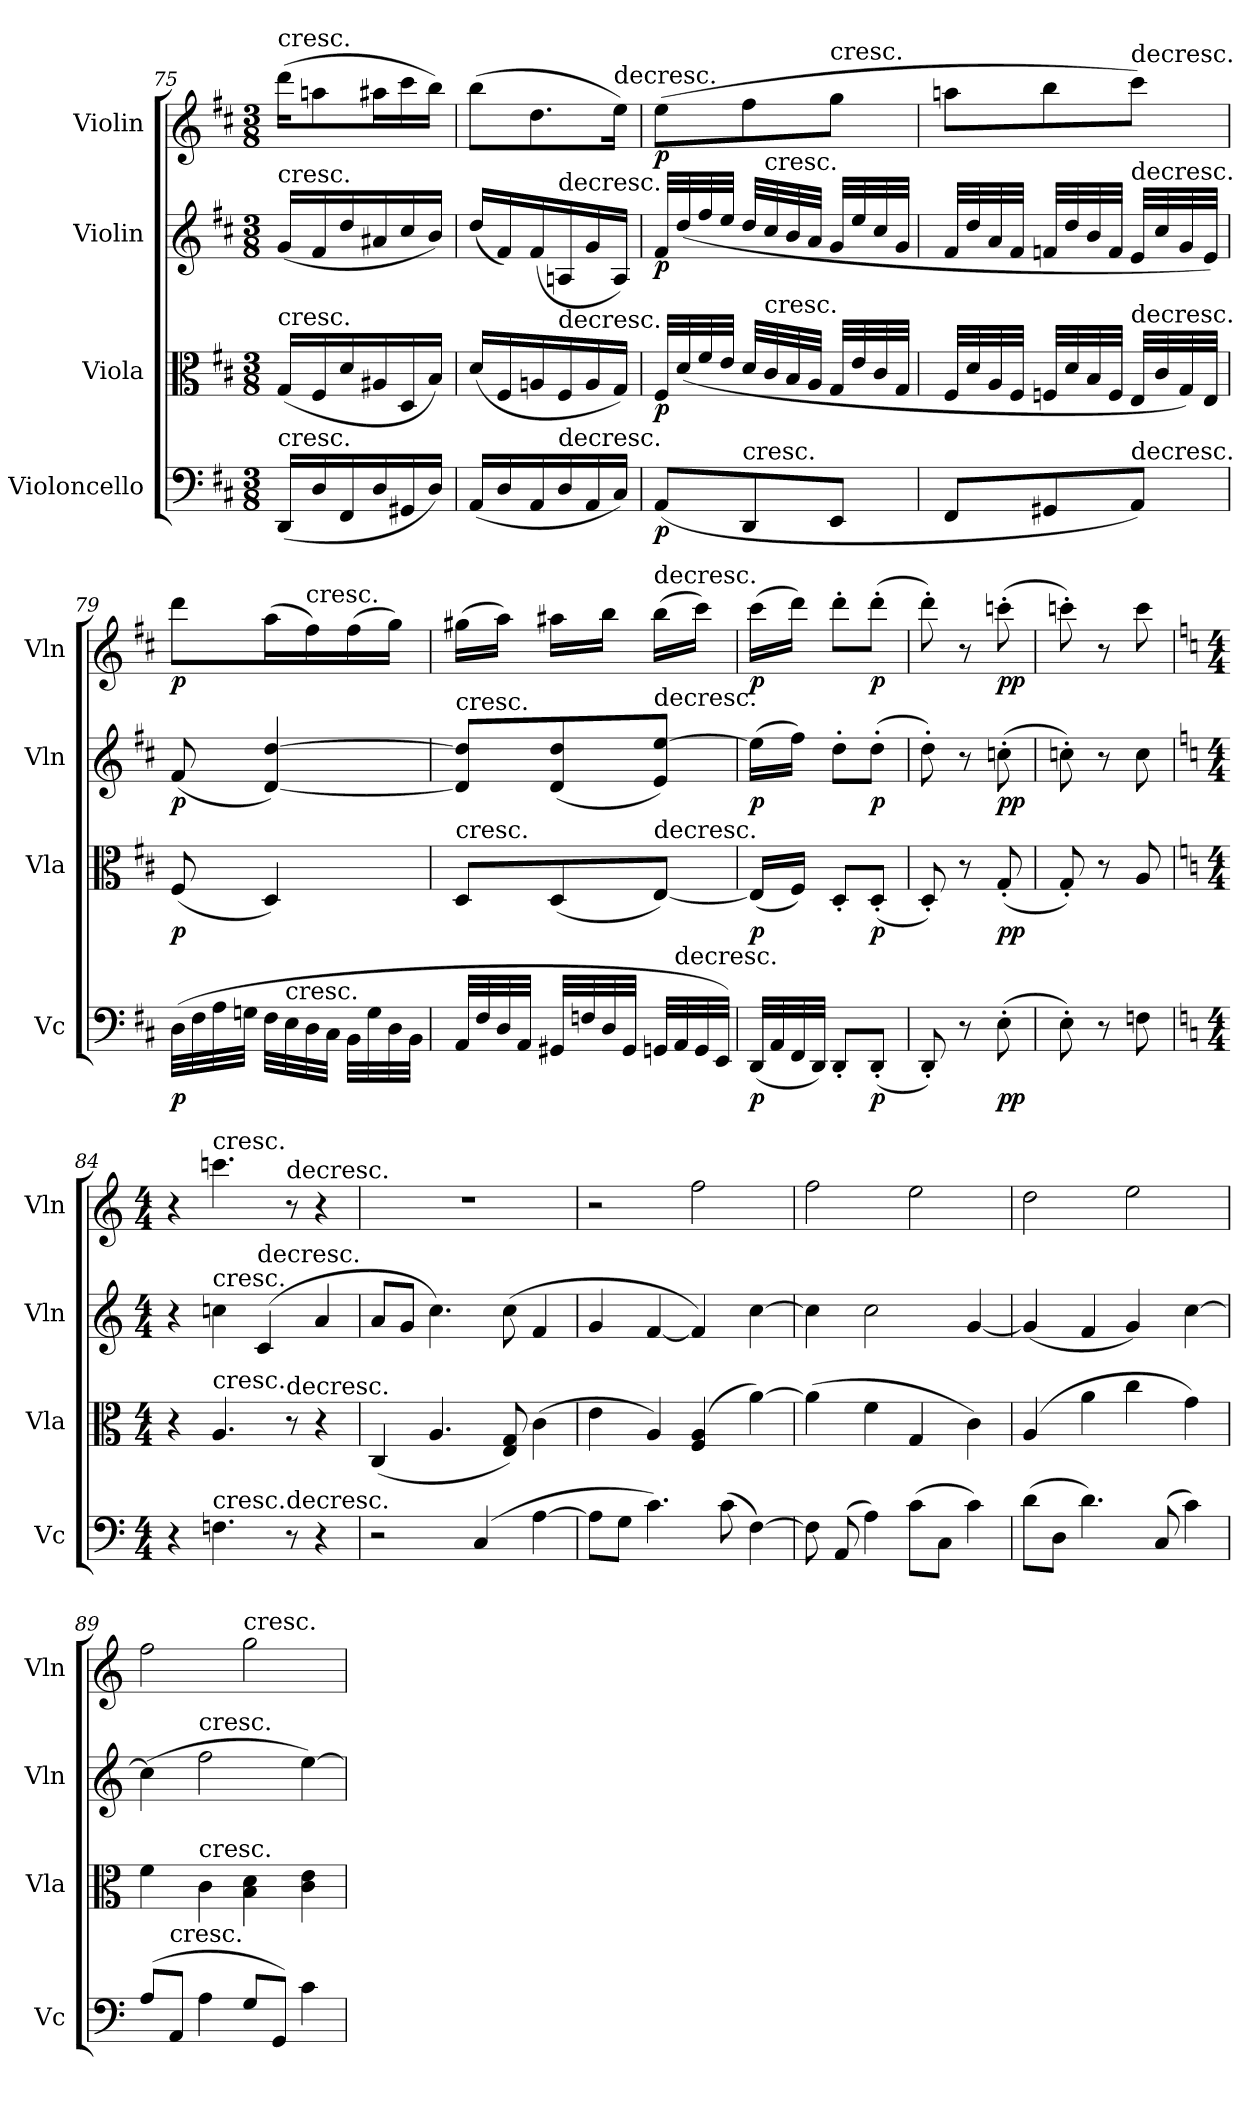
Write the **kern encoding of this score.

**kern	**dynam	**kern	**dynam	**kern	**dynam	**kern	**dynam
*part4	*part4	*part3	*part3	*part2	*part2	*part1	*part1
*staff4	*staff4	*staff3	*staff3	*staff2	*staff2	*staff1	*staff1
*I"Violoncello	*	*I"Viola	*	*I"Violin	*	*I"Violin	*
*I'Vc	*	*I'Vla	*	*I'Vln	*	*I'Vln	*
*clefF4	*	*clefC3	*	*clefG2	*	*clefG2	*
*k[f#c#]	*	*k[f#c#]	*	*k[f#c#]	*	*k[f#c#]	*
*M3/8	*	*M3/8	*	*M3/8	*	*M3/8	*
=75	=75	=75	=75	=75	=75	=75	=75
!	!	!	!	!	!	!LO:TX:t=cresc.	!
!	!	!	!	!LO:TX:t=cresc.	!	!	!
!	!	!LO:TX:t=cresc.	!	!	!	!	!
!LO:TX:t=cresc.	!	!	!	!	!	!	!
(16DD/LL	.	(16G/LL	.	(16g/LL	.	(16ddd\KL	.
16D/	.	16F#/	.	16f#/	.	8aan\	.
16FF#/	.	16d/	.	16dd/	.	.	.
16D/	.	16A#X/	.	16a#X/	.	16aa#X\L	.
16GG#X/	.	16D/	.	16cc#/	.	16ccc#\	.
16D/JJ)	.	16B/JJ)	.	16b/JJ)	.	16bb\JJ)	.
=76	=76	=76	=76	=76	=76	=76	=76
(16AA/LL	.	(16d/LL	.	(16dd/LL	.	(8bb\L	.
16D/	.	16F#/	.	16f#/)	.	.	.
16AA/	.	16An/	.	(16f#/	.	8.dd\	.
!	!	!	!	!LO:TX:t=decresc.	!	!	!
!	!	!LO:TX:t=decresc.	!	!	!	!	!
!LO:TX:t=decresc.	!	!	!	!	!	!	!
16D/	.	16F#/	.	16An/	.	.	.
16AA/	.	16A/	.	16g/	.	.	.
!	!	!	!	!	!	!LO:TX:t=decresc.	!
16C#/JJ)	.	16G/JJ)	.	16A/JJ)	.	16ee\Jk)	.
=77	=77	=77	=77	=77	=77	=77	=77
(8AA/L	p	32F#/LLL	p	32f#/LLL	p	(8ee\L	p
.	.	(32d/	.	(32dd/	.	.	.
.	.	32f#/	.	32ff#/	.	.	.
.	.	32e/JJJ	.	32ee/JJJ	.	.	.
!LO:TX:t=cresc.	!	!	!	!	!	!	!
8DD/	.	32d/LLL	.	32dd/LLL	.	8ff#\	.
!	!	!	!	!LO:TX:t=cresc.	!	!	!
!	!	!LO:TX:t=cresc.	!	!	!	!	!
.	.	32c#/	.	32cc#/	.	.	.
.	.	32B/	.	32b/	.	.	.
.	.	32A/JJJ	.	32a/JJJ	.	.	.
!	!	!	!	!	!	!LO:TX:t=cresc.	!
8EE/J	.	32G/LLL	.	32g/LLL	.	8gg\J	.
.	.	32e/	.	32ee/	.	.	.
.	.	32c#/	.	32cc#/	.	.	.
.	.	32G/JJJ	.	32g/JJJ	.	.	.
=78	=78	=78	=78	=78	=78	=78	=78
8FF#/L	.	32F#/LLL	.	32f#/LLL	.	8aan\L	.
.	.	32d/	.	32dd/	.	.	.
.	.	32A/	.	32a/	.	.	.
.	.	32F#/JJJ	.	32f#/JJJ	.	.	.
8GG#X/	.	32Fn/LLL	.	32fn/LLL	.	8bb\	.
.	.	32d/	.	32dd/	.	.	.
.	.	32B/	.	32b/	.	.	.
.	.	32F/JJJ	.	32f/JJJ	.	.	.
!	!	!	!	!	!	!LO:TX:t=decresc.	!
!	!	!	!	!LO:TX:t=decresc.	!	!	!
!	!	!LO:TX:t=decresc.	!	!	!	!	!
!LO:TX:t=decresc.	!	!	!	!	!	!	!
8AA/J)	.	32E/LLL	.	32e/LLL	.	8ccc#\J)	.
.	.	32c#/	.	32cc#/	.	.	.
.	.	32G/)	.	32g/	.	.	.
.	.	32E/JJJ	.	32e/JJJ)	.	.	.
=79	=79	=79	=79	=79	=79	=79	=79
(32D\LLL	p	(8F#/	p	(8f#/	p	8ddd\L	p
32F#\	.	.	.	.	.	.	.
32A\	.	.	.	.	.	.	.
32Gn\JJJ	.	.	.	.	.	.	.
32F#\LLL	.	4D/)	.	[4d/ [4dd/)	.	(16aa\L	.
!LO:TX:t=cresc.	!	!	!	!	!	!	!
32E\	.	.	.	.	.	.	.
!	!	!	!	!	!	!LO:TX:t=cresc.	!
32D\	.	.	.	.	.	16ff#\)	.
32C#\JJJ	.	.	.	.	.	.	.
32BB\LLL	.	.	.	.	.	(16ff#\	.
32G\	.	.	.	.	.	.	.
32D\	.	.	.	.	.	16gg\JJ)	.
32BB\JJJ	.	.	.	.	.	.	.
=80	=80	=80	=80	=80	=80	=80	=80
!	!	!	!	!LO:TX:t=cresc.	!	!	!
!	!	!LO:TX:t=cresc.	!	!	!	!	!
32AA/LLL	.	8D/L	.	8d]/ 8dd]/L	.	(16gg#X\LL	.
32F#/	.	.	.	.	.	.	.
32D/	.	.	.	.	.	16aa\JJ)	.
32AA/JJJ	.	.	.	.	.	.	.
32GG#X/LLL	.	(8D/	.	(8d/ 8dd/	.	16aa#X\LL	.
32Fn/	.	.	.	.	.	.	.
32D/	.	.	.	.	.	16bb\JJ	.
32GG#/JJJ	.	.	.	.	.	.	.
!	!	!	!	!	!	!LO:TX:t=decresc.	!
!	!	!	!	!LO:TX:t=decresc.	!	!	!
!	!	!LO:TX:t=decresc.	!	!	!	!	!
32GGn/LLL	.	[8E/J)	.	8e/ [8ee/J)	.	(16bb\LL	.
!LO:TX:t=decresc.	!	!	!	!	!	!	!
32AA/	.	.	.	.	.	.	.
32GG/	.	.	.	.	.	16ccc#\JJ)	.
32EE/JJJ)	.	.	.	.	.	.	.
=81	=81	=81	=81	=81	=81	=81	=81
(32DD/LLL	p	(16E/LL]	p	(16ee\LL]	p	(16ccc#\LL	p
32AA/	.	.	.	.	.	.	.
32FF#/	.	16F#/JJ)	.	16ff#\JJ)	.	16ddd\JJ)	.
32DD/JJJ)	.	.	.	.	.	.	.
8DD'/L	.	8D'/L	.	8dd'\L	.	8ddd'\L	.
(8DD'/J	p	(8D'/J	p	(8dd'\J	p	(8ddd'\J	p
=82	=82	=82	=82	=82	=82	=82	=82
8DD'/)	.	8D'/)	.	8dd'\)	.	8ddd'\)	.
8r	.	8r	.	8r	.	8r	.
(8E'\	pp	(8G'/	pp	(8ccn'\	pp	(8cccn'\	pp
=83	=83	=83	=83	=83	=83	=83	=83
8E'\)	.	8G'/)	.	8ccn'\)	.	8cccn'\)	.
8r	.	8r	.	8r	.	8r	.
8Fn\	.	8A/	.	8cc\	.	8ccc\	.
=84	=84	=84	=84	=84	=84	=84	=84
*k[]	*	*k[]	*	*k[]	*	*k[]	*
*M4/4	*	*M4/4	*	*M4/4	*	*M4/4	*
4r	.	4r	.	4r	.	4r	.
!	!	!	!	!	!	!LO:TX:t=cresc.	!
!	!	!	!	!LO:TX:t=cresc.	!	!	!
!	!	!LO:TX:t=cresc.	!	!	!	!	!
!LO:TX:t=cresc.	!	!	!	!	!	!	!
4.Fn\	.	4.A/	.	4ccn\	.	4.cccn\	.
!	!	!	!	!LO:TX:t=decresc.	!	!	!
.	.	.	.	(4c/	.	.	.
!	!	!	!	!	!	!LO:TX:t=decresc.	!
!	!	!LO:TX:t=decresc.	!	!	!	!	!
!LO:TX:t=decresc.	!	!	!	!	!	!	!
8r	.	8r	.	.	.	8r	.
4r	.	4r	.	4a/	.	4r	.
=85	=85	=85	=85	=85	=85	=85	=85
2r	.	(4C/	.	8a/L	.	1r	.
.	.	.	.	8g/J	.	.	.
.	.	4.A/	.	4.cc\)	.	.	.
(4C/	.	.	.	.	.	.	.
.	.	8E/ 8G/)	.	(8cc\	.	.	.
[4A\	.	(4c\	.	4f/	.	.	.
=86	=86	=86	=86	=86	=86	=86	=86
8A\L]	.	4e\	.	4g/	.	2r	.
8G\J	.	.	.	.	.	.	.
4.c\)	.	4A/)	.	[4f/	.	.	.
.	.	(4F/ 4A/	.	4f/])	.	2ff\	.
(8c\	.	.	.	.	.	.	.
[4F\)	.	[4a\)	.	[4cc\	.	.	.
=87	=87	=87	=87	=87	=87	=87	=87
8F\]	.	(4a\]	.	4cc\]	.	2ff\	.
(8AA/	.	.	.	.	.	.	.
4A\)	.	4f\	.	2cc\	.	.	.
(8c\L	.	4G/	.	.	.	2ee\	.
8C\J	.	.	.	.	.	.	.
4c\)	.	4c\)	.	[4g/	.	.	.
=88	=88	=88	=88	=88	=88	=88	=88
(8d\L	.	(4A/	.	(4g/]	.	2dd\	.
8D\J	.	.	.	.	.	.	.
4.d\)	.	4a\	.	4f/	.	.	.
.	.	4cc\	.	4g/)	.	2ee\	.
(8C/	.	.	.	.	.	.	.
4c\)	.	4g\)	.	[4cc\	.	.	.
=89	=89	=89	=89	=89	=89	=89	=89
(8A\L	.	4f\	.	(4cc\]	.	2ff\	.
!LO:TX:t=cresc.	!	!	!	!	!	!	!
8AA/J	.	.	.	.	.	.	.
!	!	!	!	!LO:TX:t=cresc.	!	!	!
!	!	!LO:TX:t=cresc.	!	!	!	!	!
4A\	.	4c\	.	2ff\	.	.	.
!	!	!	!	!	!	!LO:TX:t=cresc.	!
8G\L	.	4B\ 4d\	.	.	.	2gg\	.
8GG/J)	.	.	.	.	.	.	.
4c\	.	4c\ 4e\	.	[4ee\)	.	.	.
=	=	=	=	=	=	=	=
*-	*-	*-	*-	*-	*-	*-	*-
